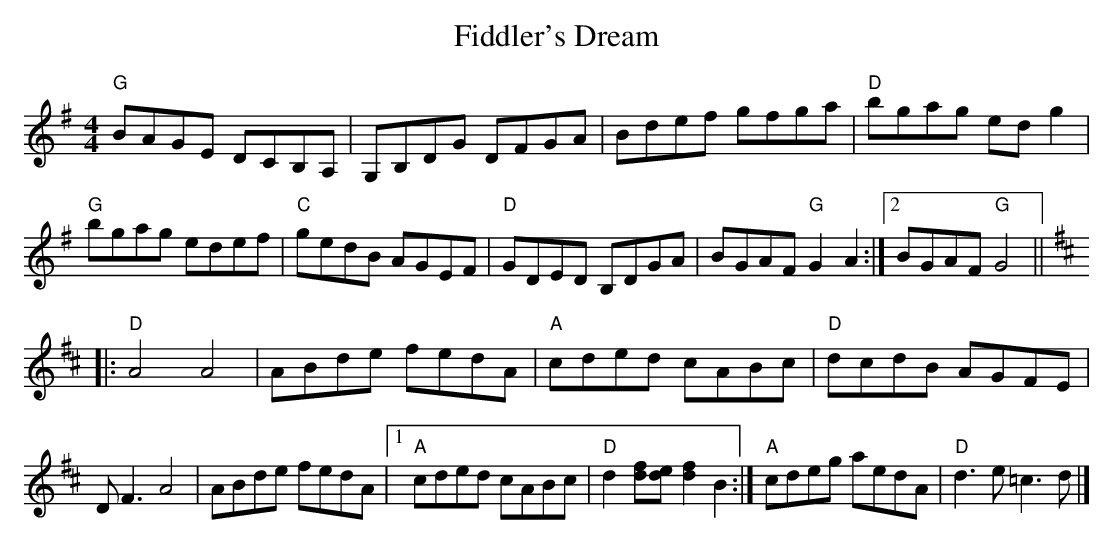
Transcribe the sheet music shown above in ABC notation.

X:1
T:Fiddler's Dream
M:4/4
L:1/8
K:G
"G"BAGE DCB,A,|G,B,DG DFGA|Bdef gfga|"D"bgag edg2|!
"G"bgag edef|"C"gedB AGEF|"D"GDED B,DGA|\
1BGAF "G"G2A2:|2BGAF "G"G4||!
K:D
|:"D"A4 A4|ABde fedA|"A"cded cABc|"D"dcdB AGFE|!
DF3 A4|ABde fedA|1"A"cded cABc|"D"d2[df][de][d2f2]B2:|\
2"A"cdeg aedA|"D"d3e =c3d|]
